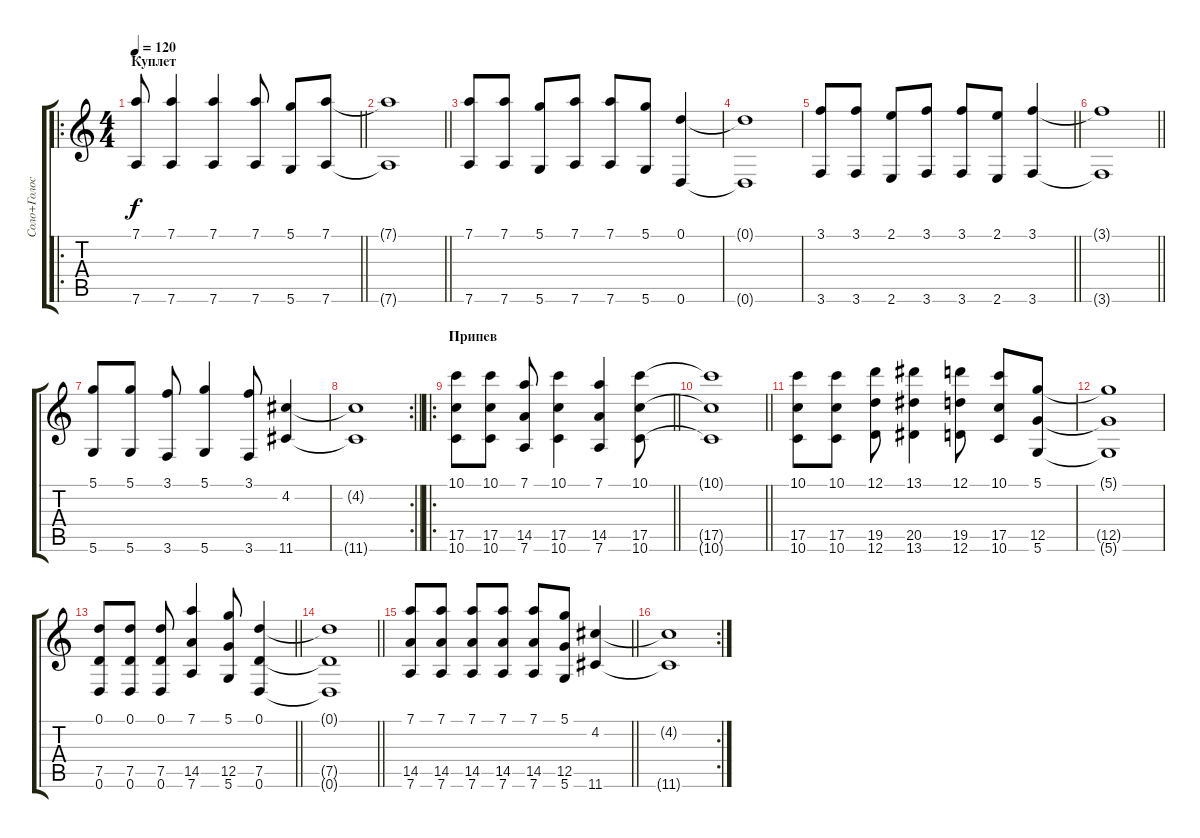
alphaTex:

\track ("Соло+Голос" "Соло+Голос") {instrument electricguitarjazz}
\staff {score tabs}
\tuning (D4 A3 F3 C3 G2 D2) {hide}
\ro
\ts (4 4)
\section ("" "Куплет")
\tempo 120
\clef g2
\barLineRight lightlight
\ks c
(7.1 7.6).8{dy f instrument electricguitarjazz} (7.1 7.6).4 (7.1 7.6).4 (7.1 7.6).8 (5.1 5.6).8 (7.1 7.6).8 |
\barLineRight lightlight
(7.1{t} 7.6{t}).1 |
(7.1 7.6).8 (7.1 7.6).8 (5.1 5.6).8 (7.1 7.6).8 (7.1 7.6).8 (5.1 5.6).8 (0.1 0.6).4 |
(0.1{t} 0.6{t}).1 |
\barLineRight lightlight
(3.1 3.6).8 (3.1 3.6).8 (2.1 2.6).8 (3.1 3.6).8 (3.1 3.6).8 (2.1 2.6).8 (3.1 3.6).4 |
\barLineRight lightlight
(3.1{t} 3.6{t}).1 |
(5.1 5.6).8 (5.1 5.6).8 (3.1 3.6).8 (5.1 5.6).4 (3.1 3.6).8 (4.2 11.6).4 |
\rc 2
\barLineRight lightlight
(4.2{t} 11.6{t}).1 |
\ro
\section ("" "Припев")
\barLineRight lightlight
(10.1 17.5 10.6).8 (10.1 17.5 10.6).8 (7.1 14.5 7.6).8 (10.1 17.5 10.6).4 (7.1 14.5 7.6).4 (10.1 17.5 10.6).8 |
\barLineRight lightlight
(10.1{t} 17.5{t} 10.6{t}).1 |
(10.1 17.5 10.6).8 (10.1 17.5 10.6).8 (12.1 19.5 12.6).8 (13.1 20.5 13.6).4 (12.1 19.5 12.6).8 (10.1 17.5 10.6).8 (5.1 12.5 5.6).8 |
(5.1{t} 12.5{t} 5.6{t}).1 |
\barLineRight lightlight
(0.1 7.5 0.6).8 (0.1 7.5 0.6).8 (0.1 7.5 0.6).8 (7.1 14.5 7.6).4 (5.1 12.5 5.6).8 (0.1 7.5 0.6).4 |
\barLineRight lightlight
(0.1{t} 7.5{t} 0.6{t}).1 |
\barLineRight lightlight
(7.1 14.5 7.6).8 (7.1 14.5 7.6).8 (7.1 14.5 7.6).8 (7.1 14.5 7.6).8 (7.1 14.5 7.6).8 (5.1 12.5 5.6).8 (4.2 11.6).4 |
\rc 2
(4.2{t} 11.6{t}).1
